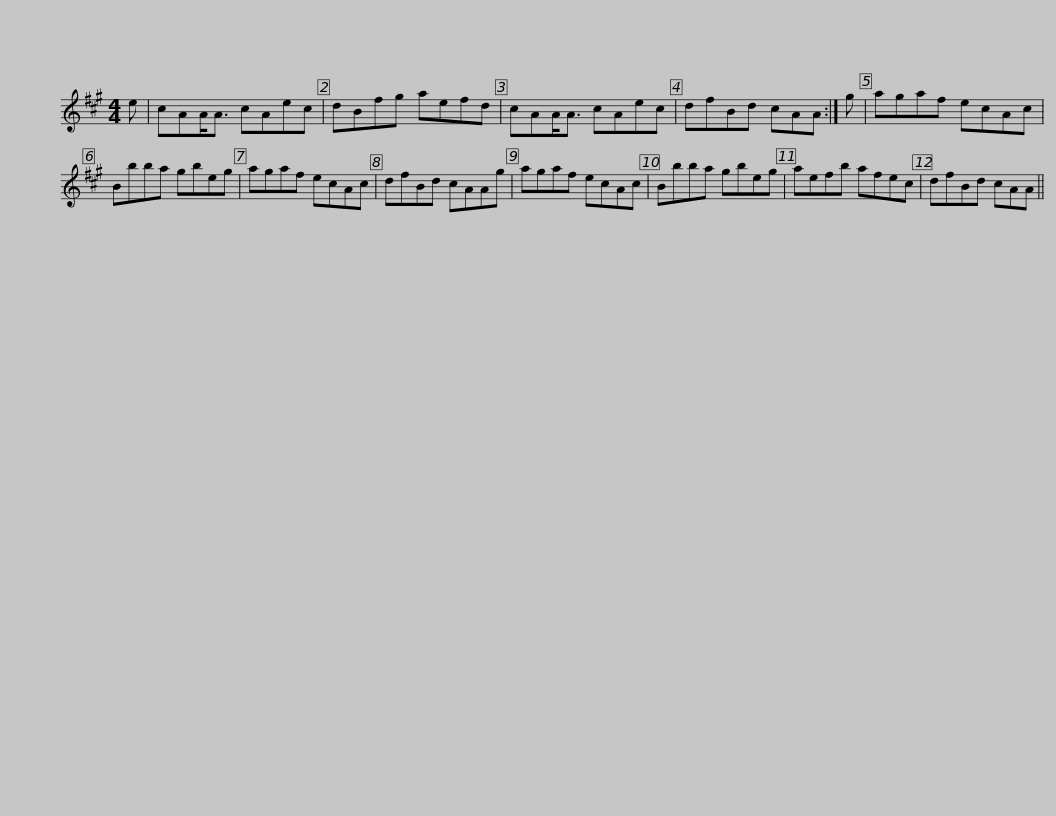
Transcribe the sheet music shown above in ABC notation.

X:1
L:1/8
M:4/4
I:linebreak $
K:A
V:1 treble
V:1
 e | cAA<A cAec | dBfg aefd | cAA<A cAec | dfBd cAA :| %5
 g |$ agaf ecAc | Bbba gbeg | agaf ecAc | dfBd cAAg | %10
 agaf ecAc |$ Bbba gbeg | aefb afec | dfBd cAA || %14
